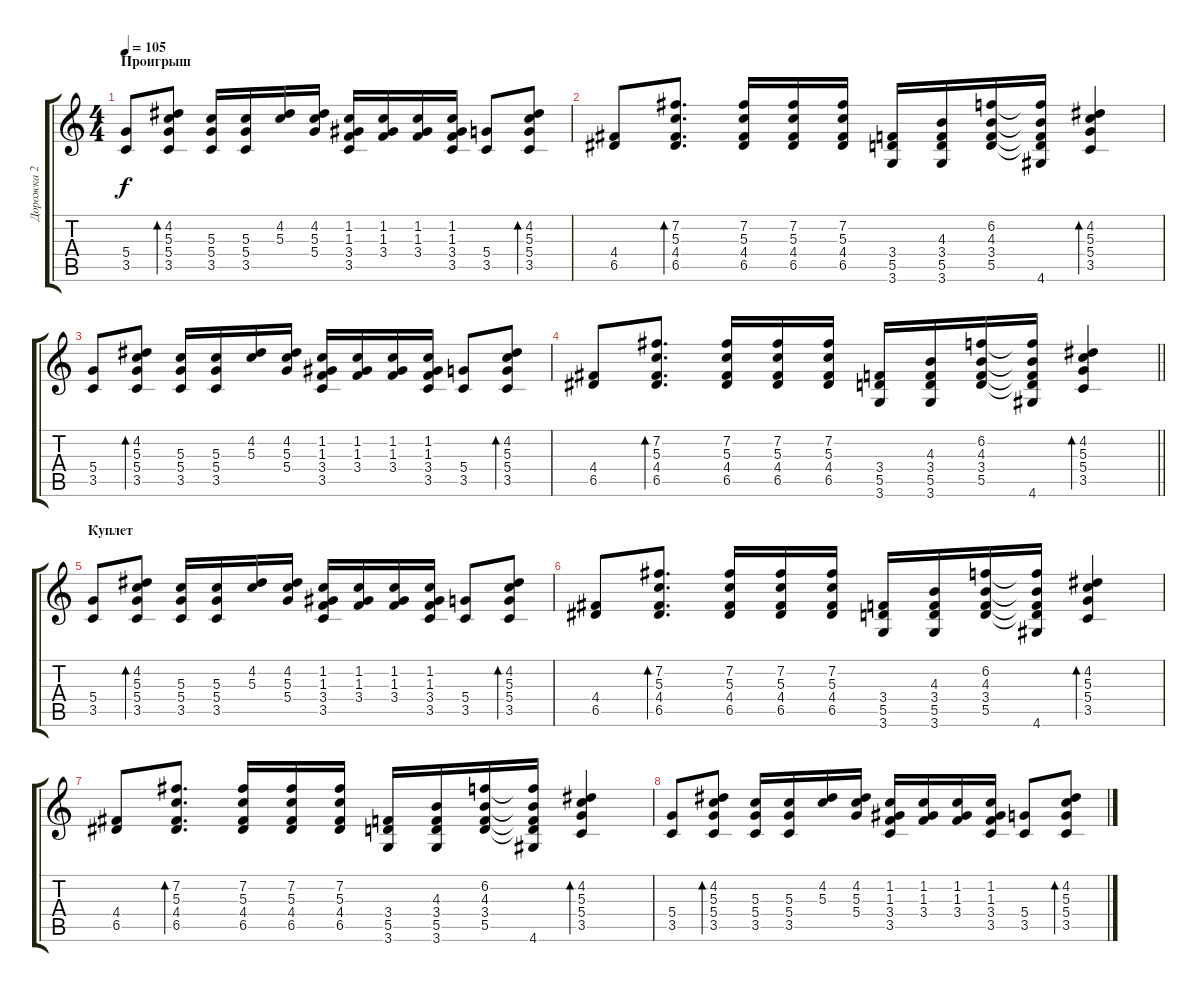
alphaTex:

\track ("Дорожка 2" "Дорожка 2") {instrument acousticguitarsteel}
\staff {score tabs}
\tuning (E4 B3 G3 D3 A2 E2) {hide}
\ts (4 4)
\section ("" "Проигрыш")
\tempo 105
\clef g2
\ks c
(5.4 3.5).8{dy f} (4.2 5.3 5.4 3.5).8{bd 60} (5.3 5.4 3.5).16 (5.3 5.4 3.5).16 (4.2 5.3).16 (4.2 5.3 5.4).16 (1.2 1.3 3.4 3.5).16 (1.2 1.3 3.4).16 (1.2 1.3 3.4).16 (1.2 1.3 3.4 3.5).16 (5.4 3.5).8 (4.2 5.3 5.4 3.5).8{bd 60} |
(4.4 6.5).8 (7.2 5.3 4.4 6.5).8{d bd 60} (7.2 5.3 4.4 6.5).16 (7.2 5.3 4.4 6.5).16 (7.2 5.3 4.4 6.5).16 (3.4 5.5 3.6).16 (4.3 3.4 5.5 3.6).16 (6.2 4.3 3.4 5.5).16 (6.2{t} 4.3{t} 3.4{t} 5.5{t} 4.6).16 (4.2 5.3 5.4 3.5).4{bd 60} |
(5.4 3.5).8 (4.2 5.3 5.4 3.5).8{bd 60} (5.3 5.4 3.5).16 (5.3 5.4 3.5).16 (4.2 5.3).16 (4.2 5.3 5.4).16 (1.2 1.3 3.4 3.5).16 (1.2 1.3 3.4).16 (1.2 1.3 3.4).16 (1.2 1.3 3.4 3.5).16 (5.4 3.5).8 (4.2 5.3 5.4 3.5).8{bd 60} |
\barLineRight lightlight
(4.4 6.5).8 (7.2 5.3 4.4 6.5).8{d bd 60} (7.2 5.3 4.4 6.5).16 (7.2 5.3 4.4 6.5).16 (7.2 5.3 4.4 6.5).16 (3.4 5.5 3.6).16 (4.3 3.4 5.5 3.6).16 (6.2 4.3 3.4 5.5).16 (6.2{t} 4.3{t} 3.4{t} 5.5{t} 4.6).16 (4.2 5.3 5.4 3.5).4{bd 60} |
\section ("" "Куплет")
(5.4 3.5).8 (4.2 5.3 5.4 3.5).8{bd 60} (5.3 5.4 3.5).16 (5.3 5.4 3.5).16 (4.2 5.3).16 (4.2 5.3 5.4).16 (1.2 1.3 3.4 3.5).16 (1.2 1.3 3.4).16 (1.2 1.3 3.4).16 (1.2 1.3 3.4 3.5).16 (5.4 3.5).8 (4.2 5.3 5.4 3.5).8{bd 60} |
(4.4 6.5).8 (7.2 5.3 4.4 6.5).8{d bd 60} (7.2 5.3 4.4 6.5).16 (7.2 5.3 4.4 6.5).16 (7.2 5.3 4.4 6.5).16 (3.4 5.5 3.6).16 (4.3 3.4 5.5 3.6).16 (6.2 4.3 3.4 5.5).16 (6.2{t} 4.3{t} 3.4{t} 5.5{t} 4.6).16 (4.2 5.3 5.4 3.5).4{bd 60} |
(4.4 6.5).8 (7.2 5.3 4.4 6.5).8{d bd 60} (7.2 5.3 4.4 6.5).16 (7.2 5.3 4.4 6.5).16 (7.2 5.3 4.4 6.5).16 (3.4 5.5 3.6).16 (4.3 3.4 5.5 3.6).16 (6.2 4.3 3.4 5.5).16 (6.2{t} 4.3{t} 3.4{t} 5.5{t} 4.6).16 (4.2 5.3 5.4 3.5).4{bd 60} |
(5.4 3.5).8 (4.2 5.3 5.4 3.5).8{bd 60} (5.3 5.4 3.5).16 (5.3 5.4 3.5).16 (4.2 5.3).16 (4.2 5.3 5.4).16 (1.2 1.3 3.4 3.5).16 (1.2 1.3 3.4).16 (1.2 1.3 3.4).16 (1.2 1.3 3.4 3.5).16 (5.4 3.5).8 (4.2 5.3 5.4 3.5).8{bd 60}
